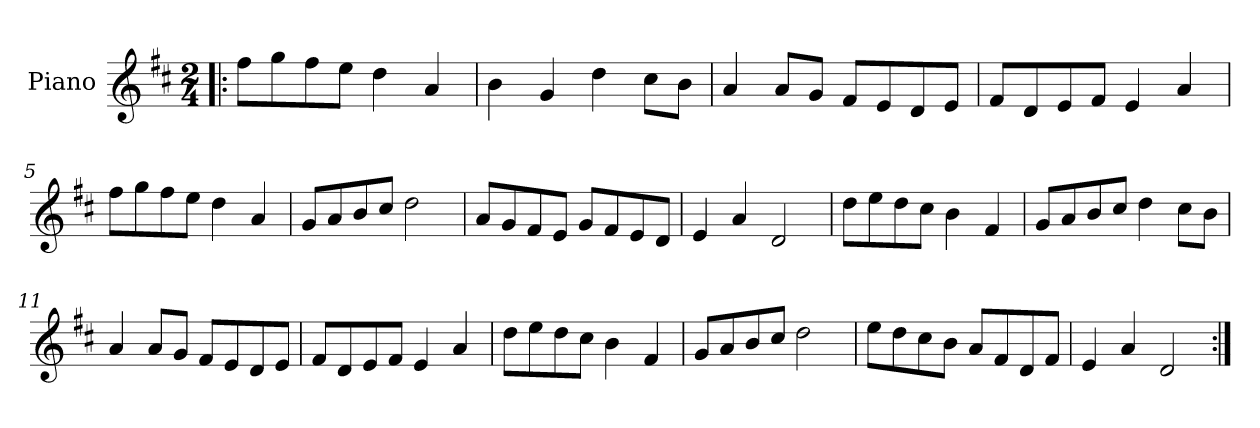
**kern
*part1
*staff1
*I"Piano
*I'Pno
*clefG2
*k[f#c#]
*D:
*M2/4
=1!|:
8ff#\L
8gg\
8ff#\
8ee\J
4dd\
4a/
=2
4b\
4g/
4dd\
8cc#\L
8b\J
=3
4a/
8a/L
8g/J
8f#/L
8e/
8d/
8e/J
=4
8f#/L
8d/
8e/
8f#/J
4e/
4a/
=5
8ff#\L
8gg\
8ff#\
8ee\J
4dd\
4a/
=6
8g/L
8a/
8b/
8cc#/J
2dd\
!!LO:LB:g=z
=7
8a/L
8g/
8f#/
8e/J
8g/L
8f#/
8e/
8d/J
=8
4e/
4a/
2d/
=9
8dd\L
8ee\
8dd\
8cc#\J
4b\
4f#/
=10
8g/L
8a/
8b/
8cc#/J
4dd\
8cc#\L
8b\J
=11
4a/
8a/L
8g/J
8f#/L
8e/
8d/
8e/J
=12
8f#/L
8d/
8e/
8f#/J
4e/
4a/
!!LO:LB:g=z
=13
8dd\L
8ee\
8dd\
8cc#\J
4b\
4f#/
=14
8g/L
8a/
8b/
8cc#/J
2dd\
=15
8ee\L
8dd\
8cc#\
8b\J
8a/L
8f#/
8d/
8f#/J
=16
4e/
4a/
2d/
=:|!
*-
